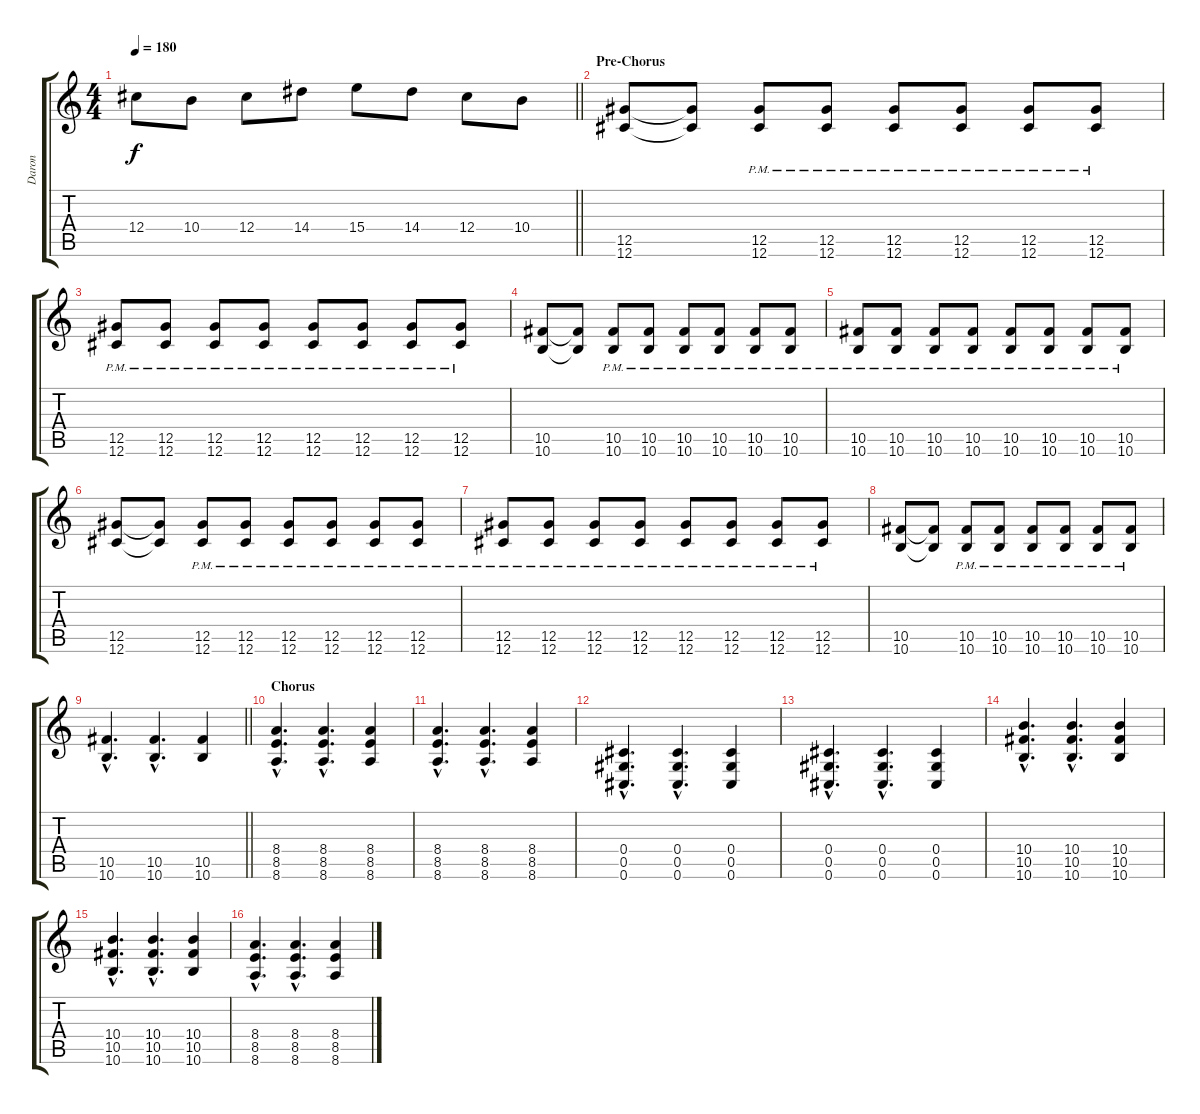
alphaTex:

\track ("Daron" "Daron") {instrument overdrivenguitar}
\staff {score tabs}
\tuning (Eb4 Bb3 Gb3 Db3 Ab2 Db2) {hide}
\ts (4 4)
\tempo 180
\clef g2
\barLineRight lightlight
\ks c
12.4.8{dy f} 10.4.8 12.4.8 14.4.8 15.4.8 14.4.8 12.4.8 10.4.8 |
\section ("" "Pre-Chorus")
(12.5 12.6).8 (12.5{t} 12.6{t}).8 (12.5{pm} 12.6{pm}).8 (12.5{pm} 12.6{pm}).8 (12.5{pm} 12.6{pm}).8 (12.5{pm} 12.6{pm}).8 (12.5{pm} 12.6{pm}).8 (12.5{pm} 12.6{pm}).8 |
(12.5{pm} 12.6{pm}).8 (12.5{pm} 12.6{pm}).8 (12.5{pm} 12.6{pm}).8 (12.5{pm} 12.6{pm}).8 (12.5{pm} 12.6{pm}).8 (12.5{pm} 12.6{pm}).8 (12.5{pm} 12.6{pm}).8 (12.5{pm} 12.6{pm}).8 |
(10.5 10.6).8 (10.5{t} 10.6{t}).8 (10.5{pm} 10.6{pm}).8 (10.5{pm} 10.6{pm}).8 (10.5{pm} 10.6{pm}).8 (10.5{pm} 10.6{pm}).8 (10.5{pm} 10.6{pm}).8 (10.5{pm} 10.6{pm}).8 |
(10.5{pm} 10.6{pm}).8 (10.5{pm} 10.6{pm}).8 (10.5{pm} 10.6{pm}).8 (10.5{pm} 10.6{pm}).8 (10.5{pm} 10.6{pm}).8 (10.5{pm} 10.6{pm}).8 (10.5{pm} 10.6{pm}).8 (10.5{pm} 10.6{pm}).8 |
(12.5 12.6).8 (12.5{t} 12.6{t}).8 (12.5{pm} 12.6{pm}).8 (12.5{pm} 12.6{pm}).8 (12.5{pm} 12.6{pm}).8 (12.5{pm} 12.6{pm}).8 (12.5{pm} 12.6{pm}).8 (12.5{pm} 12.6{pm}).8 |
(12.5{pm} 12.6{pm}).8 (12.5{pm} 12.6{pm}).8 (12.5{pm} 12.6{pm}).8 (12.5{pm} 12.6{pm}).8 (12.5{pm} 12.6{pm}).8 (12.5{pm} 12.6{pm}).8 (12.5{pm} 12.6{pm}).8 (12.5{pm} 12.6{pm}).8 |
(10.5 10.6).8 (10.5{t} 10.6{t}).8 (10.5{pm} 10.6{pm}).8 (10.5{pm} 10.6{pm}).8 (10.5{pm} 10.6{pm}).8 (10.5{pm} 10.6{pm}).8 (10.5{pm} 10.6{pm}).8 (10.5{pm} 10.6{pm}).8 |
\barLineRight lightlight
(10.5{hac} 10.6{hac}).4{d} (10.5{hac} 10.6{hac}).4{d} (10.5 10.6).4 |
\section ("" "Chorus")
(8.4{hac} 8.5{hac} 8.6{hac}).4{d} (8.4{hac} 8.5{hac} 8.6{hac}).4{d} (8.4 8.5 8.6).4 |
(8.4{hac} 8.5{hac} 8.6{hac}).4{d} (8.4{hac} 8.5{hac} 8.6{hac}).4{d} (8.4 8.5 8.6).4 |
(0.4{hac} 0.5{hac} 0.6{hac}).4{d} (0.4{hac} 0.5{hac} 0.6{hac}).4{d} (0.4 0.5 0.6).4 |
(0.4{hac} 0.5{hac} 0.6{hac}).4{d} (0.4{hac} 0.5{hac} 0.6{hac}).4{d} (0.4 0.5 0.6).4 |
(10.4{hac} 10.5{hac} 10.6{hac}).4{d} (10.4{hac} 10.5{hac} 10.6{hac}).4{d} (10.4 10.5 10.6).4 |
(10.4{hac} 10.5{hac} 10.6{hac}).4{d} (10.4{hac} 10.5{hac} 10.6{hac}).4{d} (10.4 10.5 10.6).4 |
(8.4{hac} 8.5{hac} 8.6{hac}).4{d} (8.4{hac} 8.5{hac} 8.6{hac}).4{d} (8.4 8.5 8.6).4
